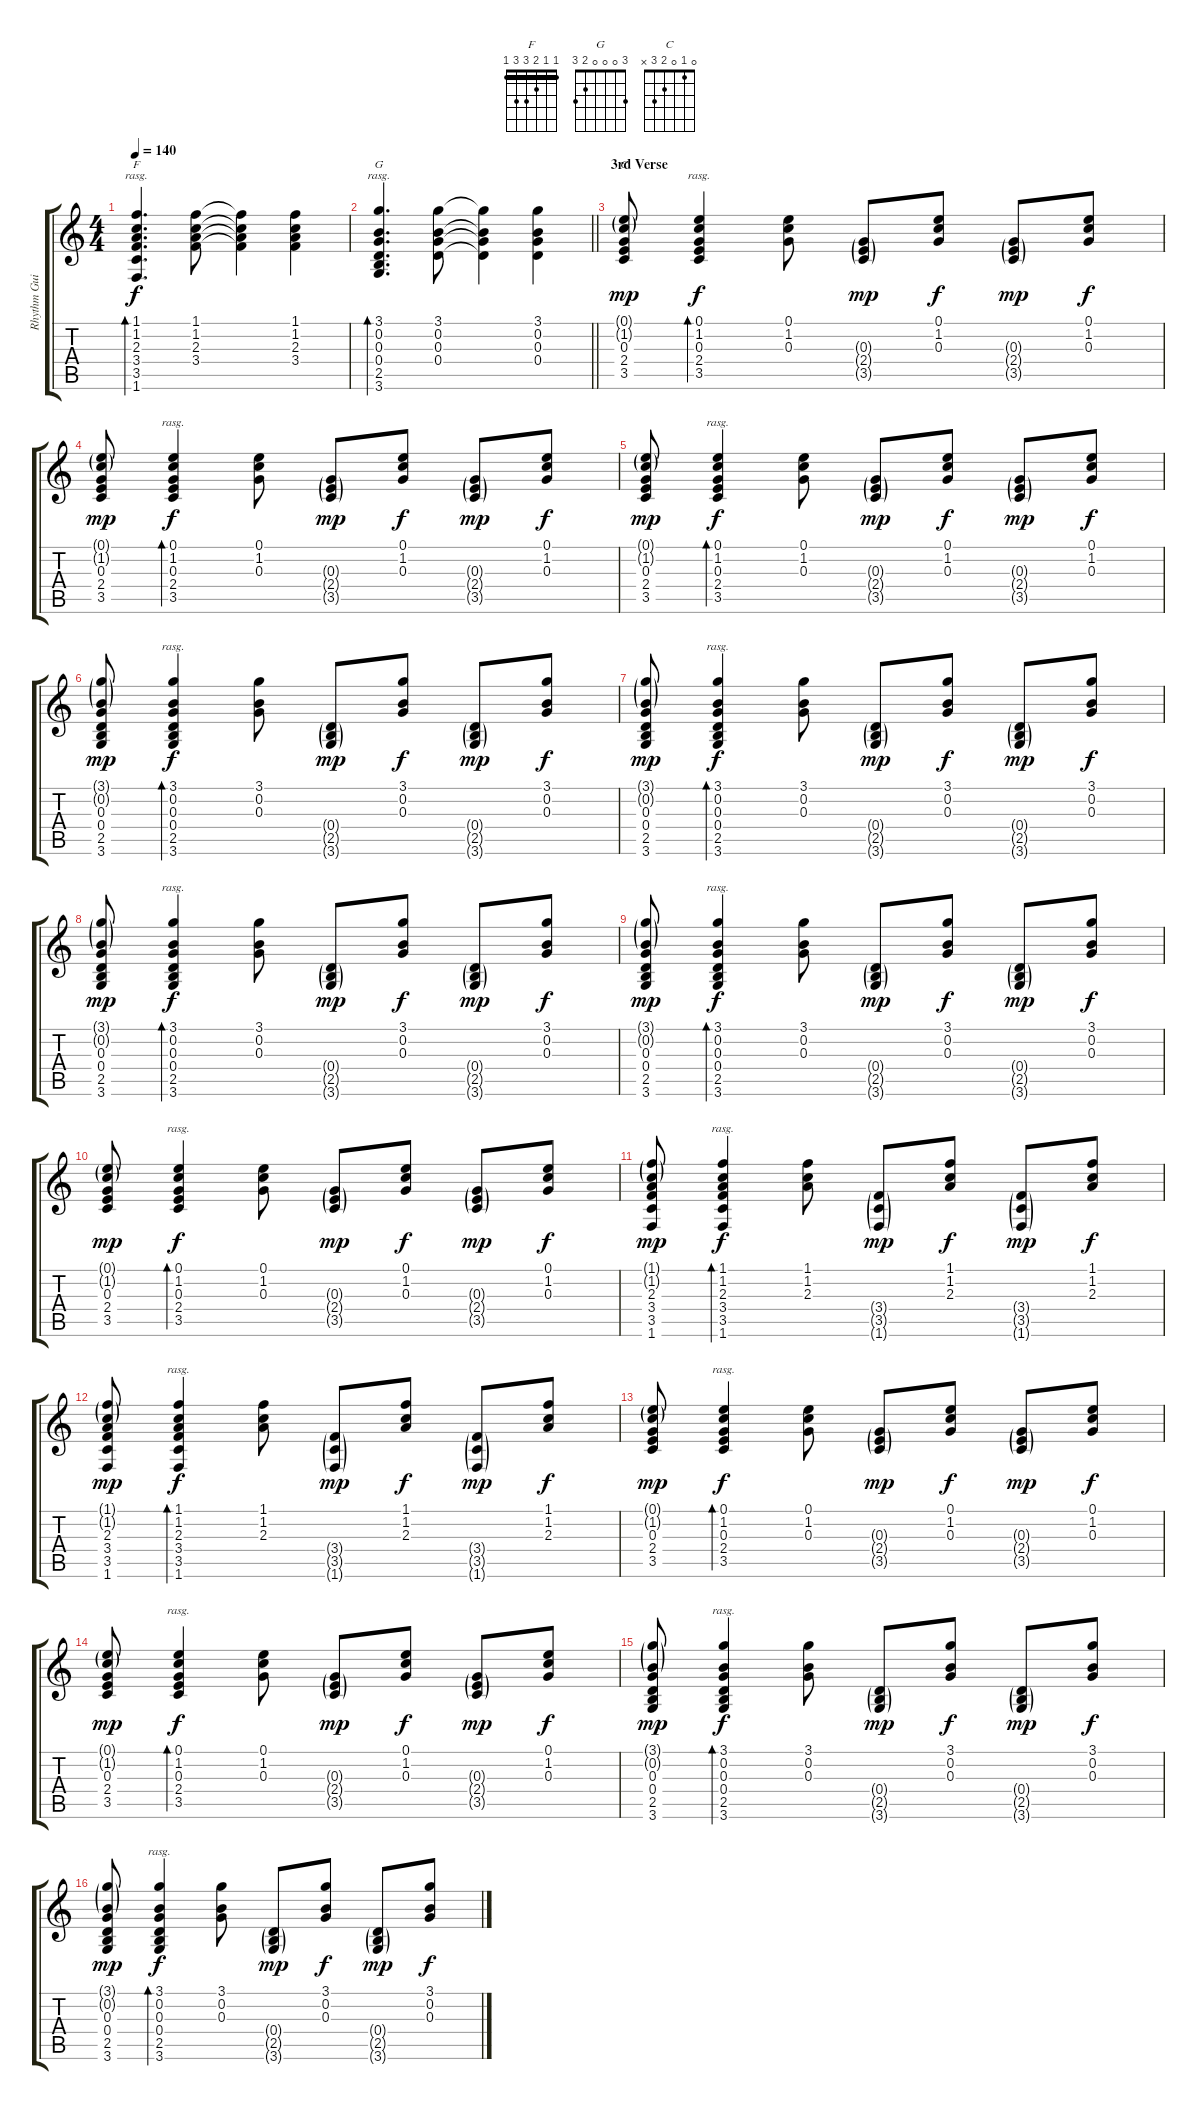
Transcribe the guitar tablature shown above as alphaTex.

\track ("Rhythm Guitar" "Rhythm Gui") {instrument acousticguitarsteel}
\staff {score tabs}
\tuning (E4 B3 G3 D3 A2 E2) {hide}
\chord ("F" 1 1 2 3 3 1) {barre 1}
\chord ("G" 3 0 0 0 2 3)
\chord ("C" 0 1 0 2 3 x)
\ts (4 4)
\tempo 140
\clef g2
\ks c
(1.1 1.2 2.3 3.4 3.5 1.6).4{d bd 120 ch "F" rasg ii dy f} (1.1 1.2 2.3 3.4).8 (1.1{t} 1.2{t} 2.3{t} 3.4{t}).4 (1.1 1.2 2.3 3.4).4 |
\barLineRight lightlight
(3.1 0.2 0.3 0.4 2.5 3.6).4{d bd 120 ch "G" rasg ii} (3.1 0.2 0.3 0.4).8 (3.1{t} 0.2{t} 0.3{t} 0.4{t}).4 (3.1 0.2 0.3 0.4).4 |
\section ("" "3rd Verse")
(0.1{g} 1.2{g} 0.3 2.4 3.5).8{ch "C" dy mp} (0.1 1.2 0.3 2.4 3.5).4{bd 240 rasg ii dy f} (0.1 1.2 0.3).8 (0.3{g} 2.4{g} 3.5{g}).8{dy mp} (0.1 1.2 0.3).8{dy f} (0.3{g} 2.4{g} 3.5{g}).8{dy mp} (0.1 1.2 0.3).8{dy f} |
(0.1{g} 1.2{g} 0.3 2.4 3.5).8{dy mp} (0.1 1.2 0.3 2.4 3.5).4{bd 240 rasg ii dy f} (0.1 1.2 0.3).8 (0.3{g} 2.4{g} 3.5{g}).8{dy mp} (0.1 1.2 0.3).8{dy f} (0.3{g} 2.4{g} 3.5{g}).8{dy mp} (0.1 1.2 0.3).8{dy f} |
(0.1{g} 1.2{g} 0.3 2.4 3.5).8{dy mp} (0.1 1.2 0.3 2.4 3.5).4{bd 240 rasg ii dy f} (0.1 1.2 0.3).8 (0.3{g} 2.4{g} 3.5{g}).8{dy mp} (0.1 1.2 0.3).8{dy f} (0.3{g} 2.4{g} 3.5{g}).8{dy mp} (0.1 1.2 0.3).8{dy f} |
(3.1{g} 0.2{g} 0.3 0.4 2.5 3.6).8{dy mp} (3.1 0.2 0.3 0.4 2.5 3.6).4{bd 240 rasg ii dy f} (3.1 0.2 0.3).8 (0.4{g} 2.5{g} 3.6{g}).8{dy mp} (3.1 0.2 0.3).8{dy f} (0.4{g} 2.5{g} 3.6{g}).8{dy mp} (3.1 0.2 0.3).8{dy f} |
(3.1{g} 0.2{g} 0.3 0.4 2.5 3.6).8{dy mp} (3.1 0.2 0.3 0.4 2.5 3.6).4{bd 240 rasg ii dy f} (3.1 0.2 0.3).8 (0.4{g} 2.5{g} 3.6{g}).8{dy mp} (3.1 0.2 0.3).8{dy f} (0.4{g} 2.5{g} 3.6{g}).8{dy mp} (3.1 0.2 0.3).8{dy f} |
(3.1{g} 0.2{g} 0.3 0.4 2.5 3.6).8{dy mp} (3.1 0.2 0.3 0.4 2.5 3.6).4{bd 240 rasg ii dy f} (3.1 0.2 0.3).8 (0.4{g} 2.5{g} 3.6{g}).8{dy mp} (3.1 0.2 0.3).8{dy f} (0.4{g} 2.5{g} 3.6{g}).8{dy mp} (3.1 0.2 0.3).8{dy f} |
(3.1{g} 0.2{g} 0.3 0.4 2.5 3.6).8{dy mp} (3.1 0.2 0.3 0.4 2.5 3.6).4{bd 240 rasg ii dy f} (3.1 0.2 0.3).8 (0.4{g} 2.5{g} 3.6{g}).8{dy mp} (3.1 0.2 0.3).8{dy f} (0.4{g} 2.5{g} 3.6{g}).8{dy mp} (3.1 0.2 0.3).8{dy f} |
(0.1{g} 1.2{g} 0.3 2.4 3.5).8{dy mp} (0.1 1.2 0.3 2.4 3.5).4{bd 240 rasg ii dy f} (0.1 1.2 0.3).8 (0.3{g} 2.4{g} 3.5{g}).8{dy mp} (0.1 1.2 0.3).8{dy f} (0.3{g} 2.4{g} 3.5{g}).8{dy mp} (0.1 1.2 0.3).8{dy f} |
(1.1{g} 1.2{g} 2.3 3.4 3.5 1.6).8{dy mp} (1.1 1.2 2.3 3.4 3.5 1.6).4{bd 240 rasg ii dy f} (1.1 1.2 2.3).8 (3.4{g} 3.5{g} 1.6{g}).8{dy mp} (1.1 1.2 2.3).8{dy f} (3.4{g} 3.5{g} 1.6{g}).8{dy mp} (1.1 1.2 2.3).8{dy f} |
(1.1{g} 1.2{g} 2.3 3.4 3.5 1.6).8{dy mp} (1.1 1.2 2.3 3.4 3.5 1.6).4{bd 240 rasg ii dy f} (1.1 1.2 2.3).8 (3.4{g} 3.5{g} 1.6{g}).8{dy mp} (1.1 1.2 2.3).8{dy f} (3.4{g} 3.5{g} 1.6{g}).8{dy mp} (1.1 1.2 2.3).8{dy f} |
(0.1{g} 1.2{g} 0.3 2.4 3.5).8{dy mp} (0.1 1.2 0.3 2.4 3.5).4{bd 240 rasg ii dy f} (0.1 1.2 0.3).8 (0.3{g} 2.4{g} 3.5{g}).8{dy mp} (0.1 1.2 0.3).8{dy f} (0.3{g} 2.4{g} 3.5{g}).8{dy mp} (0.1 1.2 0.3).8{dy f} |
(0.1{g} 1.2{g} 0.3 2.4 3.5).8{dy mp} (0.1 1.2 0.3 2.4 3.5).4{bd 240 rasg ii dy f} (0.1 1.2 0.3).8 (0.3{g} 2.4{g} 3.5{g}).8{dy mp} (0.1 1.2 0.3).8{dy f} (0.3{g} 2.4{g} 3.5{g}).8{dy mp} (0.1 1.2 0.3).8{dy f} |
(3.1{g} 0.2{g} 0.3 0.4 2.5 3.6).8{dy mp} (3.1 0.2 0.3 0.4 2.5 3.6).4{bd 240 rasg ii dy f} (3.1 0.2 0.3).8 (0.4{g} 2.5{g} 3.6{g}).8{dy mp} (3.1 0.2 0.3).8{dy f} (0.4{g} 2.5{g} 3.6{g}).8{dy mp} (3.1 0.2 0.3).8{dy f} |
(3.1{g} 0.2{g} 0.3 0.4 2.5 3.6).8{dy mp} (3.1 0.2 0.3 0.4 2.5 3.6).4{bd 240 rasg ii dy f} (3.1 0.2 0.3).8 (0.4{g} 2.5{g} 3.6{g}).8{dy mp} (3.1 0.2 0.3).8{dy f} (0.4{g} 2.5{g} 3.6{g}).8{dy mp} (3.1 0.2 0.3).8{dy f}
